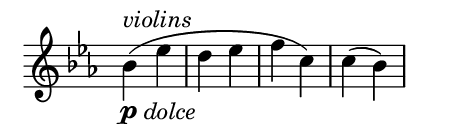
\include "../template-1.ly"

#(set! paper-alist (cons '("my size" . (cons (* 3 in) (* .9 in))) paper-alist))

%#(set-global-staff-size 11)

\paper {
  #(set-paper-size "my size" )
}

\layout {
  \context {
    \Staff
    \remove "Time_signature_engraver"
  }
}

circle =
  \once \override NoteHead.stencil = #(lambda (grob)
                                      (let* ((note (ly:note-head::print grob))
                                             (combo-stencil (ly:stencil-add
                                                             note
                                                             (circle-stencil note 0.1 0.8))))
                                        (ly:make-stencil (ly:stencil-expr combo-stencil)
                                          (ly:stencil-extent note X)
                                          (ly:stencil-extent note Y))))

global = {
  \key c \minor
  \time 2/4

}

right = \relative c'' {
  \global
  \setAnalysisBracket #blue
  \set Timing.beamExceptions = #'()
  \set Timing.baseMoment = #(ly:make-moment 1/2)
  \set Timing.beatStructure = #'(2)
  << { s2 * 4 ^\markup \italic violins } \\
     { 
       \slurUp
       \once \override TextScript.X-offset = #2
       \once \override TextScript.extra-offset = #'(0 . -1.0)
       bes4 \p _\markup \italic {dolce} (es d es f c) c (bes) } >>
  
}

\score {
  <<
    \new Staff = "right" \with {
      midiInstrument = "acoustic grand"
      %\remove Time_signature_engraver
      instrumentName = " "
    } \right
  >>

  \layout { }
  \midi {
    \tempo 2=80
  }
}
